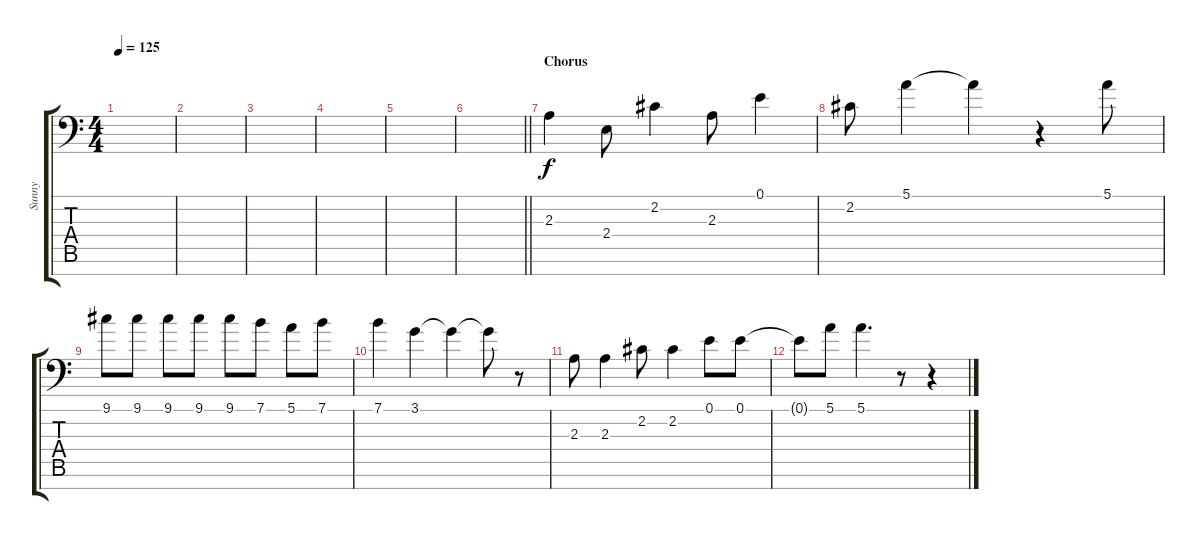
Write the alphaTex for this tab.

\track ("Sunny" "Sunny") {instrument recorder}
\staff {score tabs}
\tuning (E4 B3 G3 D3 A2 E2 C-1) {hide}
\ts (4 4)
\tempo 125
\clef f4
\ks c
|
|
|
|
|
\barLineRight lightlight
|
\section ("" "Chorus")
2.3.4 2.4.8 2.2.4 2.3.8 0.1.4 |
2.2.8 5.1.4 5.1{t}.4 r.4 5.1.8{volume 16} |
9.1.8 9.1.8 9.1.8 9.1.8 9.1.8 7.1.8 5.1.8 7.1.8 |
7.1.4 3.1.4 3.1{t}.4 3.1{t}.8 r.8 |
2.3.8{volume 9} 2.3.4 2.2.8 2.2.4 0.1.8 0.1.8 |
0.1{t}.8 5.1.8 5.1.4{d} r.8 r.4
